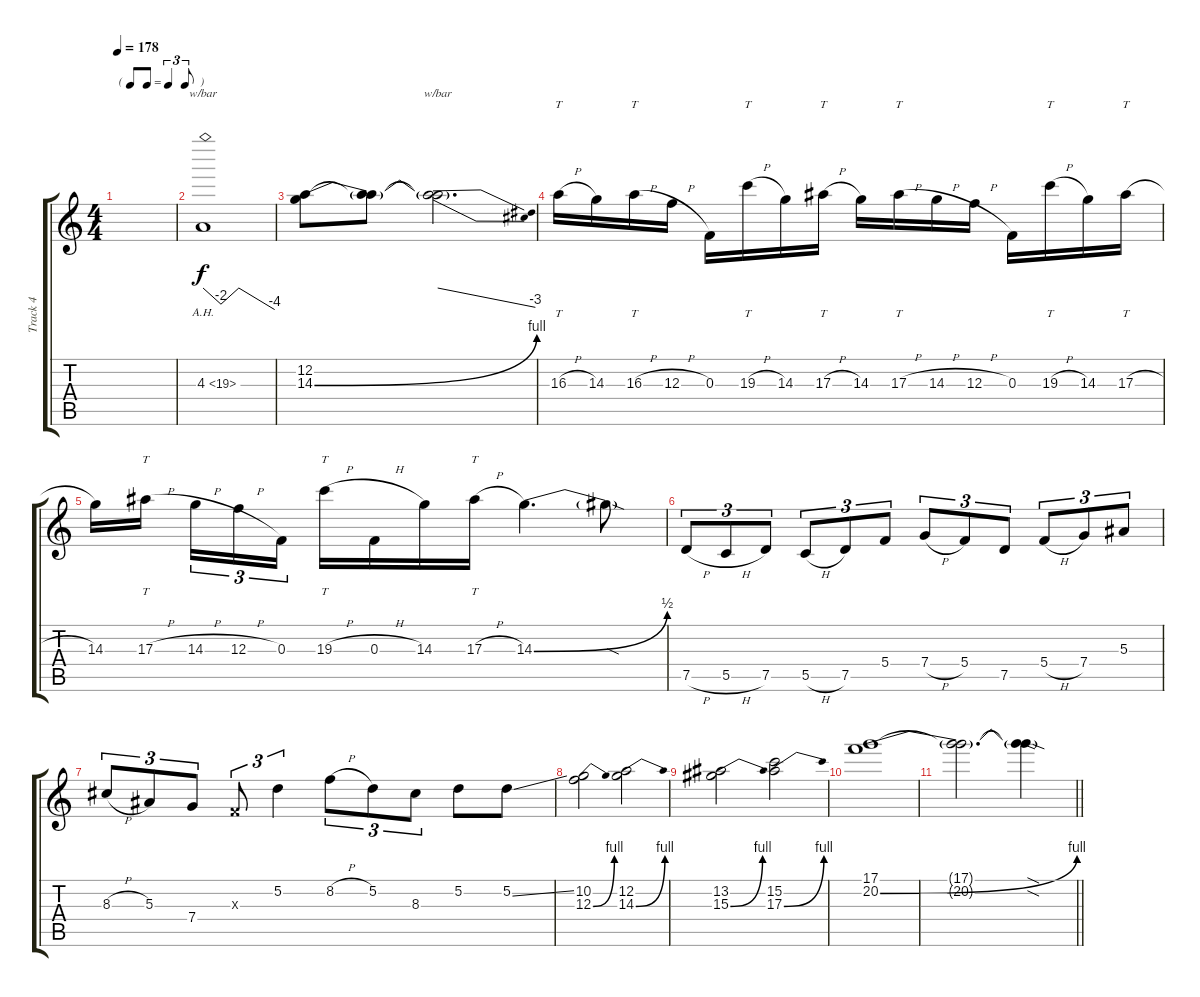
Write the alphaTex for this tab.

\track ("Track 4" "Track 4") {instrument distortionguitar}
\staff {score tabs}
\tuning (D4 A3 F3 C3 G2 C2) {hide}
\ts (4 4)
\tf triplet8th
\tempo 178
\clef g2
\ks c
|
4.3{ah 15}.1{tbe (custom default 0 0 15 -8 30 0 60 -16)} |
(12.2 14.3{be (bend 0 0 60 4)}).8 (12.2{t} 14.3{t}).8 (12.2{t} 14.3{t}).2{d tbe (dive default 0 0 60 -12)} |
16.3{h}.16{tt} 14.3.16 16.3{h}.16{tt} 12.3{h}.16 0.3.16 19.3{h}.16{tt} 14.3.16 17.3{h}.16{tt} 14.3.16 17.3{h}.16{tt} 14.3{h}.16 12.3{h}.16 0.3.16 19.3{h}.16{tt} 14.3.16 17.3{h}.16{tt} |
14.3.16 17.3{h}.16{tt beam splitsecondary} 14.3{h}.16{tu (3 2)} 12.3{h}.16{tu (3 2)} 0.3.16{tu (3 2)} 19.3{h}.16{tt} 0.3{h}.16 14.3.16 17.3{h}.16{tt} 14.3{be (bend 0 0 60 2)}.4{d} 14.3{sod t}.8 |
7.5{h}.8{tu (3 2)} 5.5{h}.8{tu (3 2)} 7.5.8{tu (3 2)} 5.5{h}.8{tu (3 2)} 7.5.8{tu (3 2)} 5.4.8{tu (3 2)} 7.4{h}.8{tu (3 2)} 5.4.8{tu (3 2)} 7.5.8{tu (3 2)} 5.4{h}.8{tu (3 2)} 7.4.8{tu (3 2)} 5.3.8{tu (3 2)} |
8.3{h}.8{tu (3 2)} 5.3.8{tu (3 2)} 7.4.8{tu (3 2)} 0.3{x}.8{tu (3 2)} 5.2.4{tu (3 2)} 8.2{h}.8{tu (3 2)} 5.2.8{tu (3 2)} 8.3.8{tu (3 2)} 5.2.8 5.2{ss}.8 |
(10.2 12.3{be (bend 0 0 60 4)}).2 (12.2 14.3{be (bend 0 0 60 4)}).2 |
(13.2 15.3{be (bend 0 0 60 4)}).2 (15.2 17.3{be (bend 0 0 60 4)}).2 |
(17.1 20.2{be (bend 0 0 60 4)}).1 |
\barLineRight lightlight
(17.1{t} 20.2{t}).2{d} (17.1{sod t} 20.2{sod t}).4
